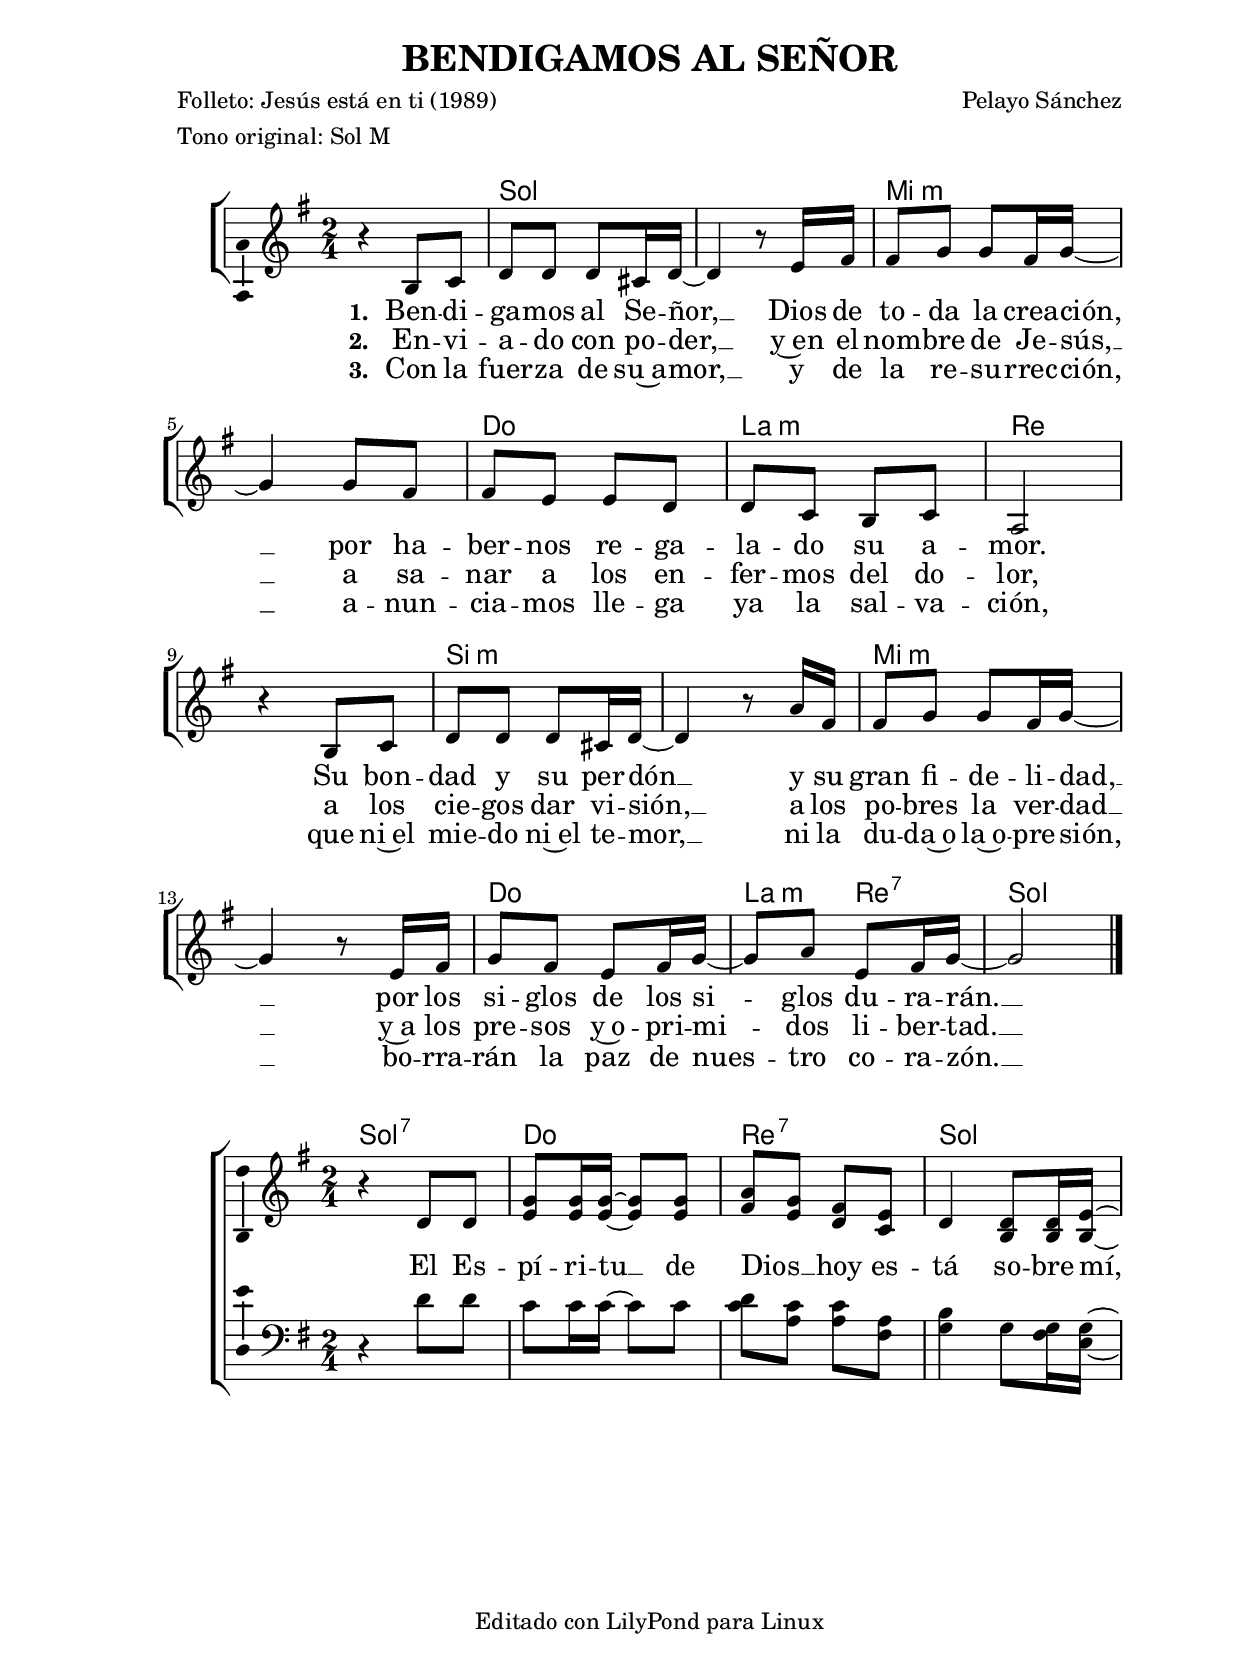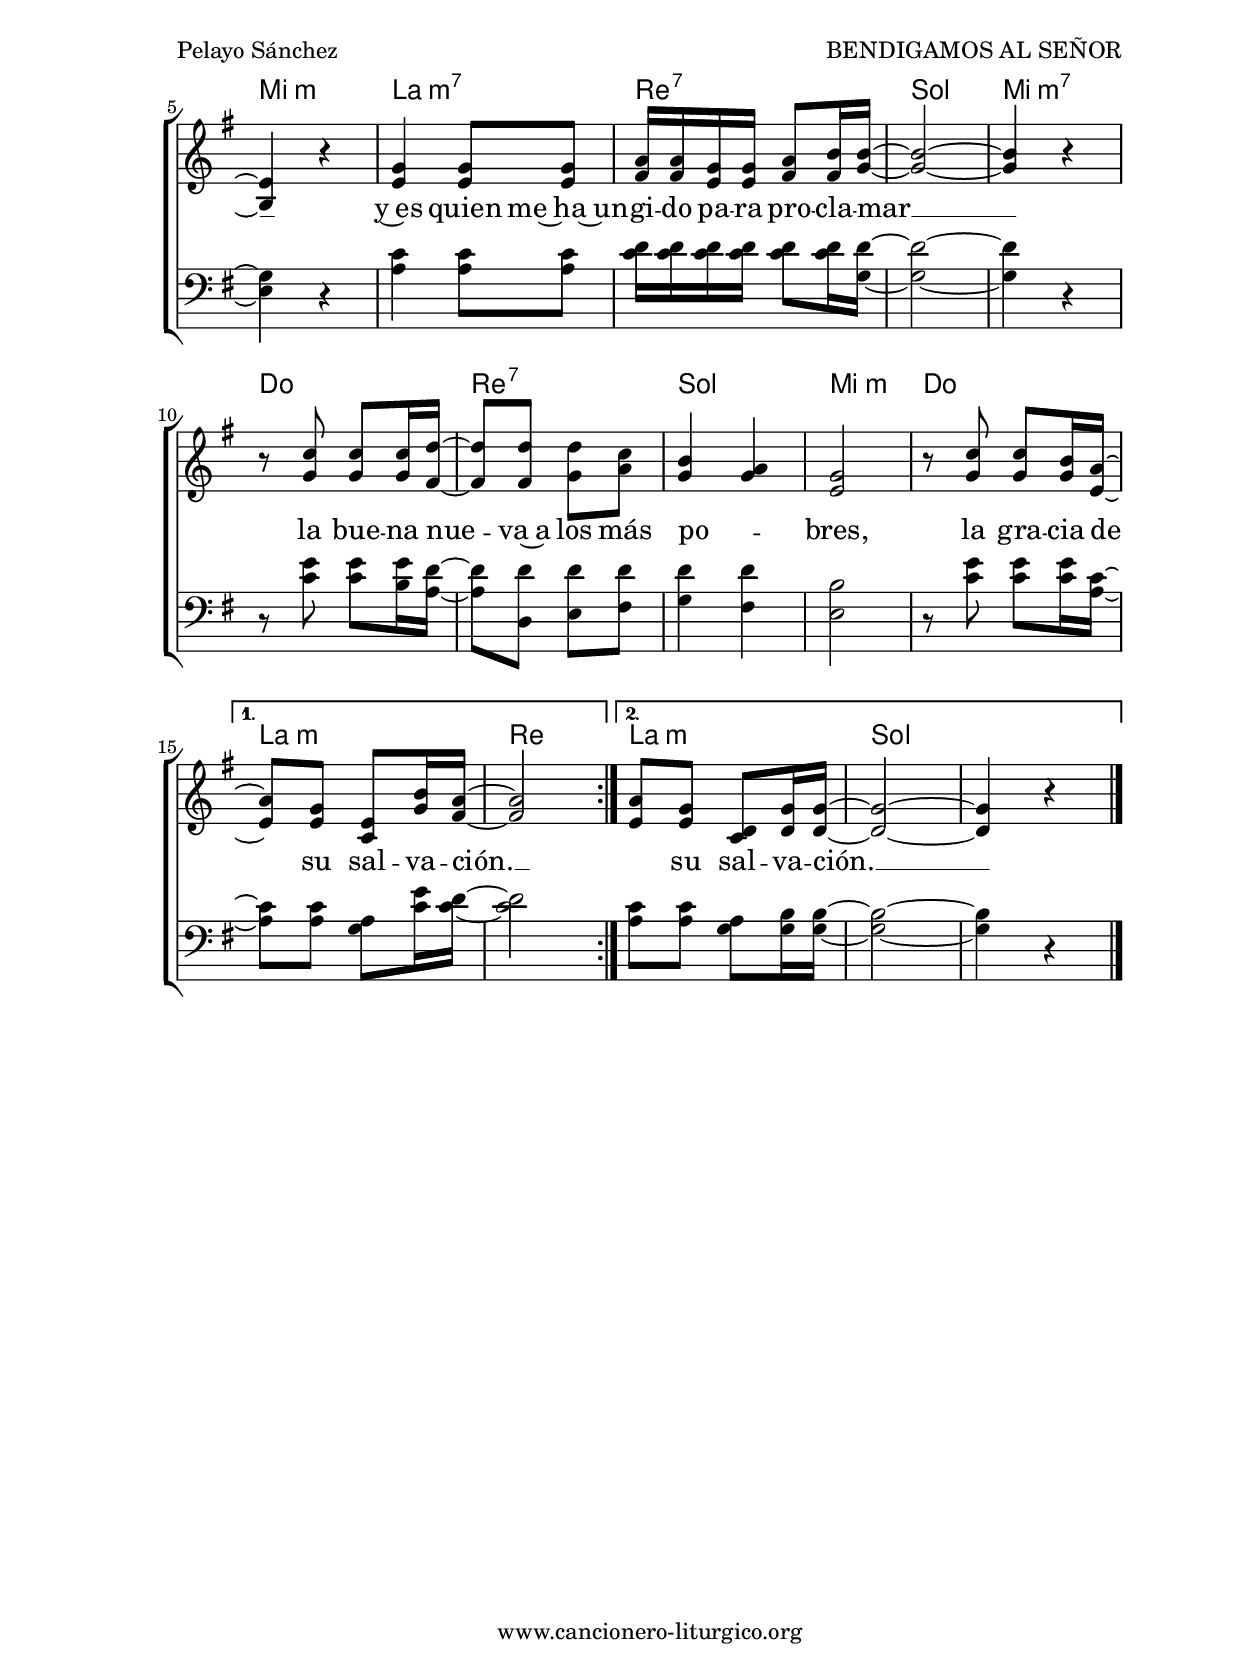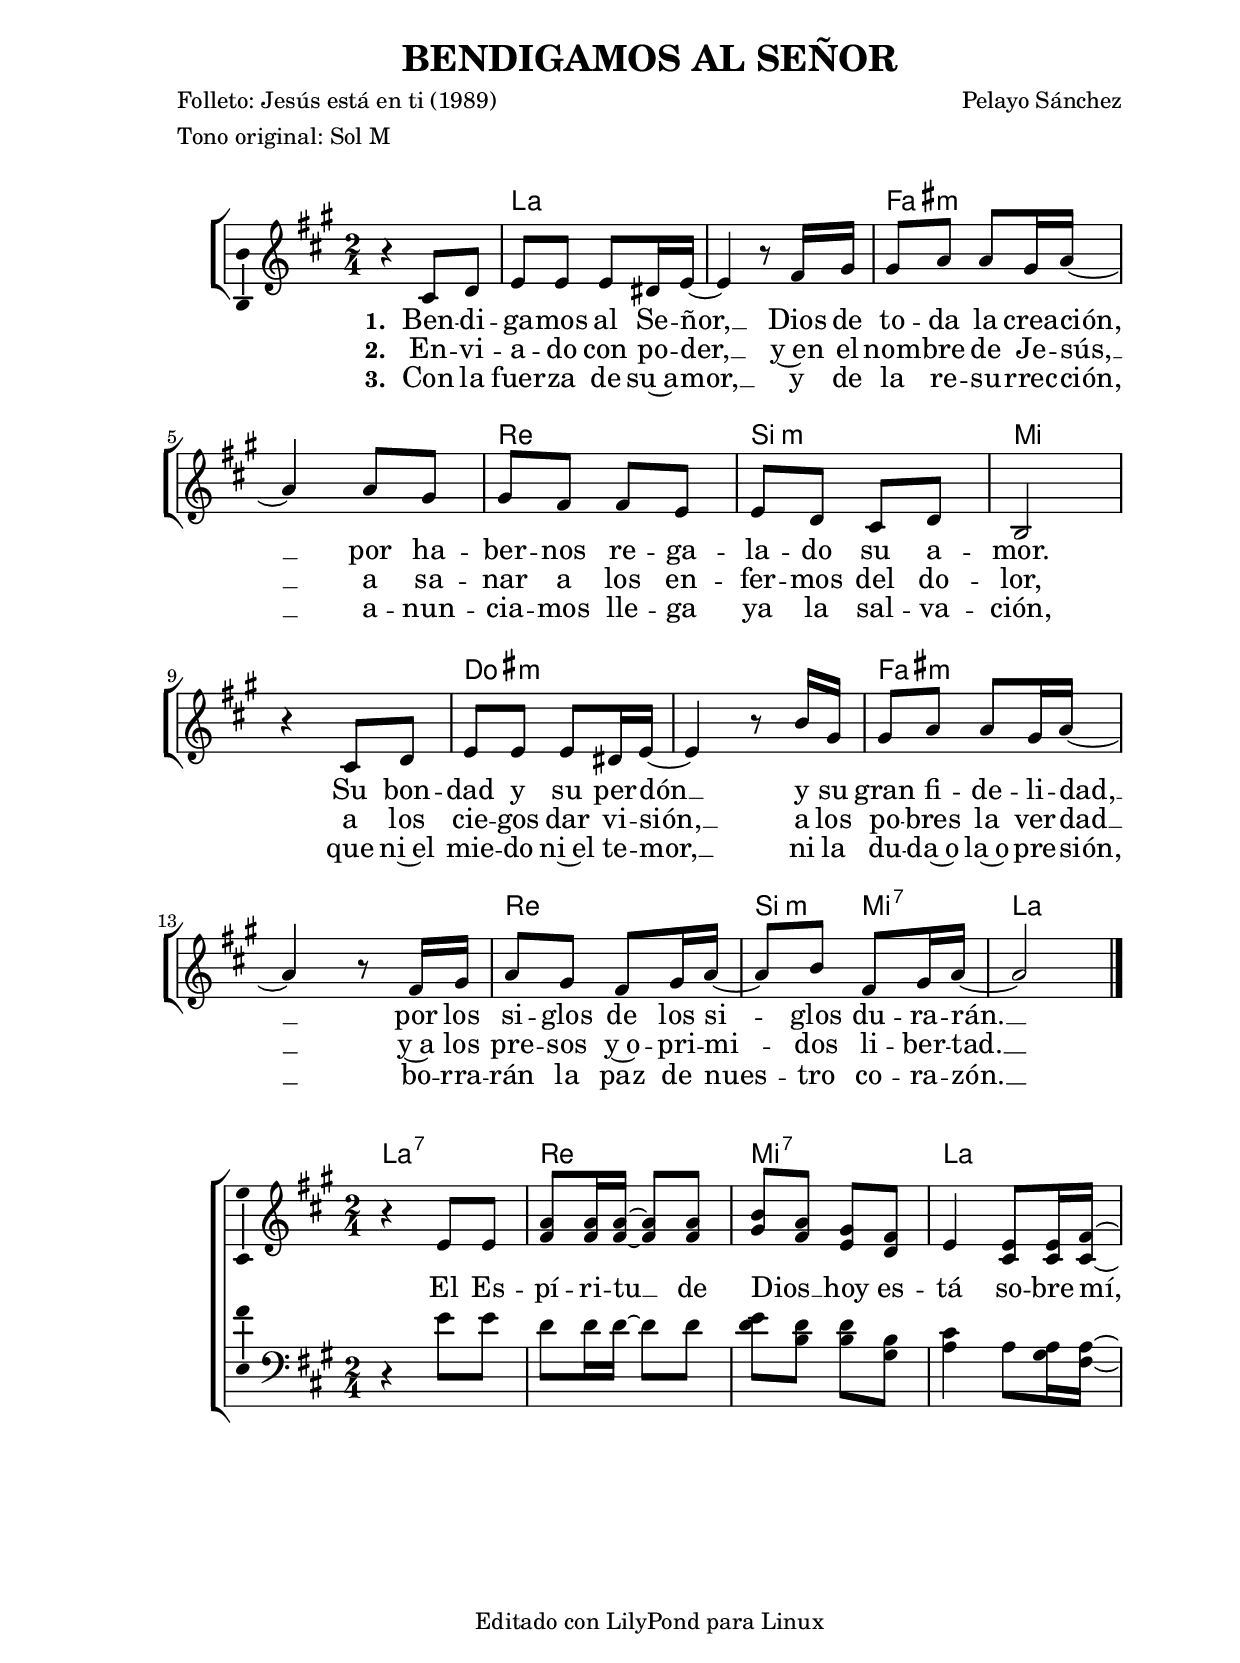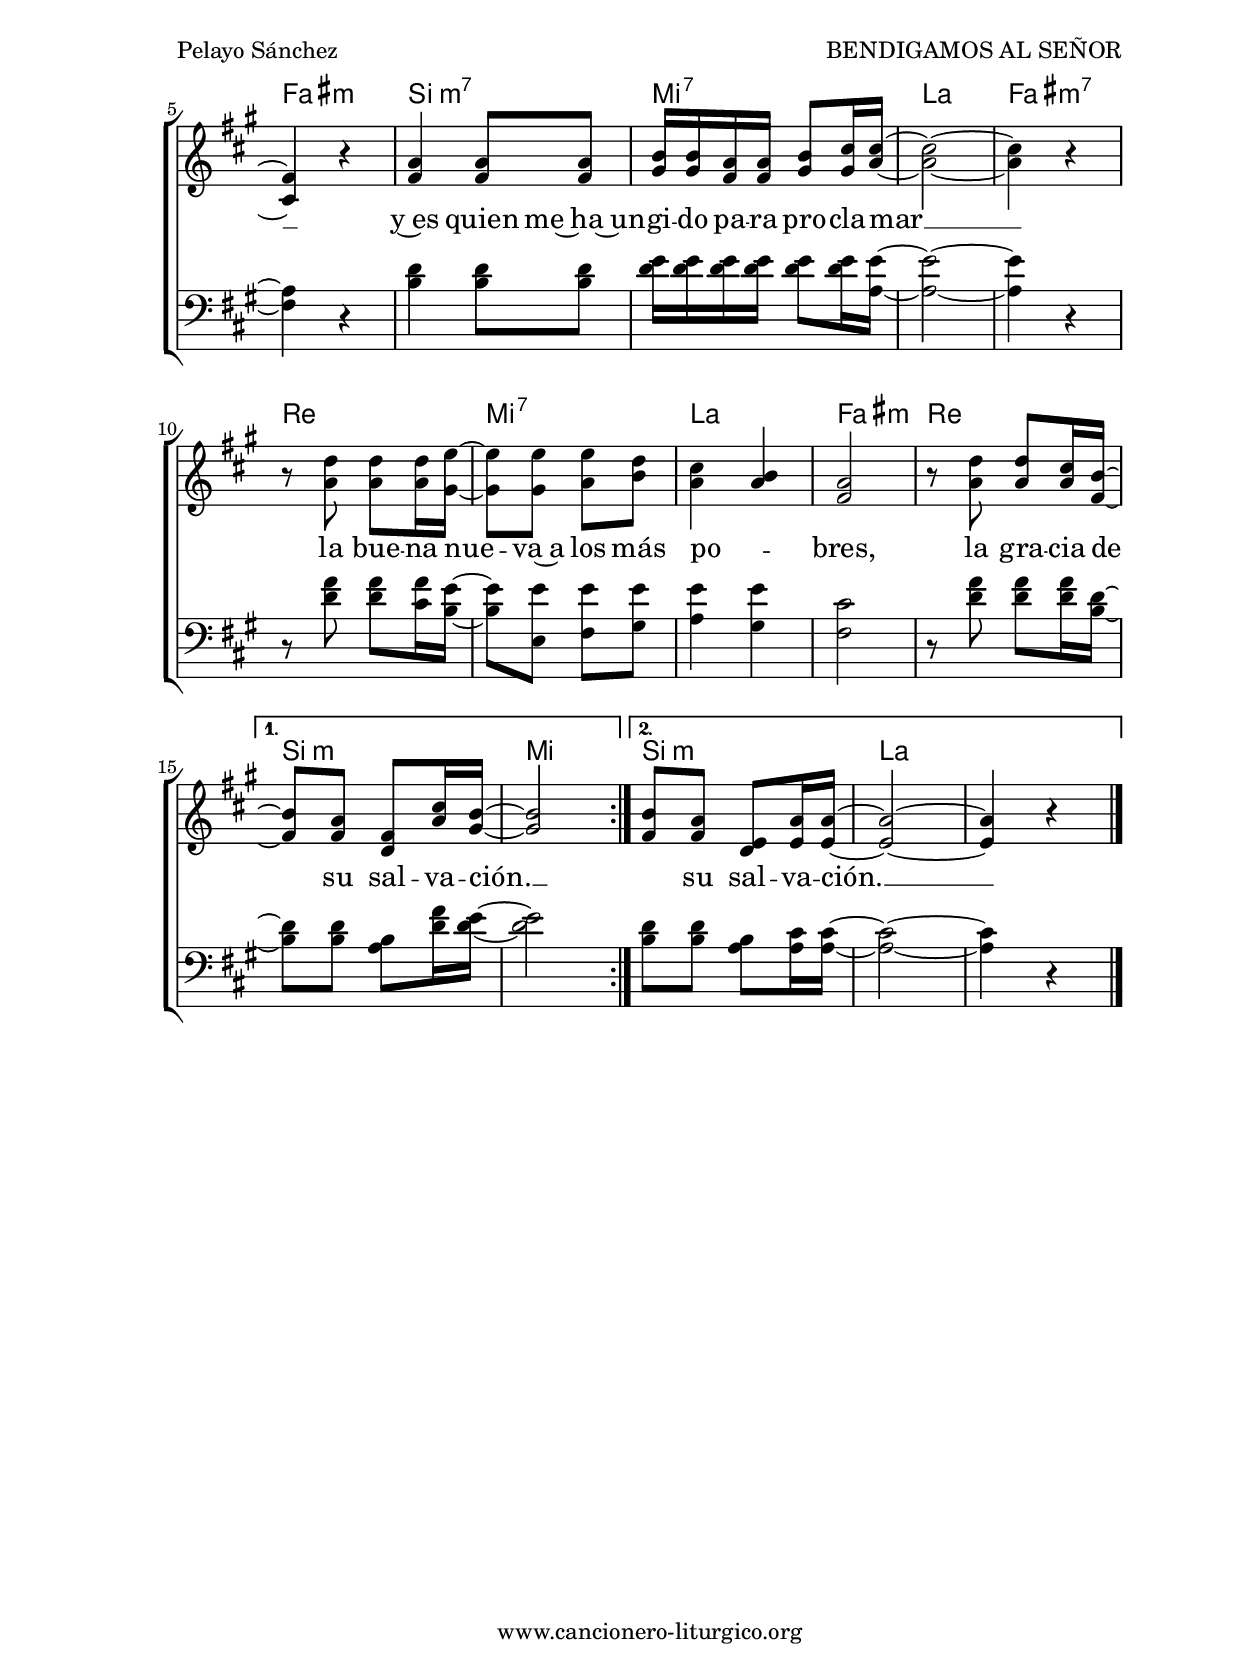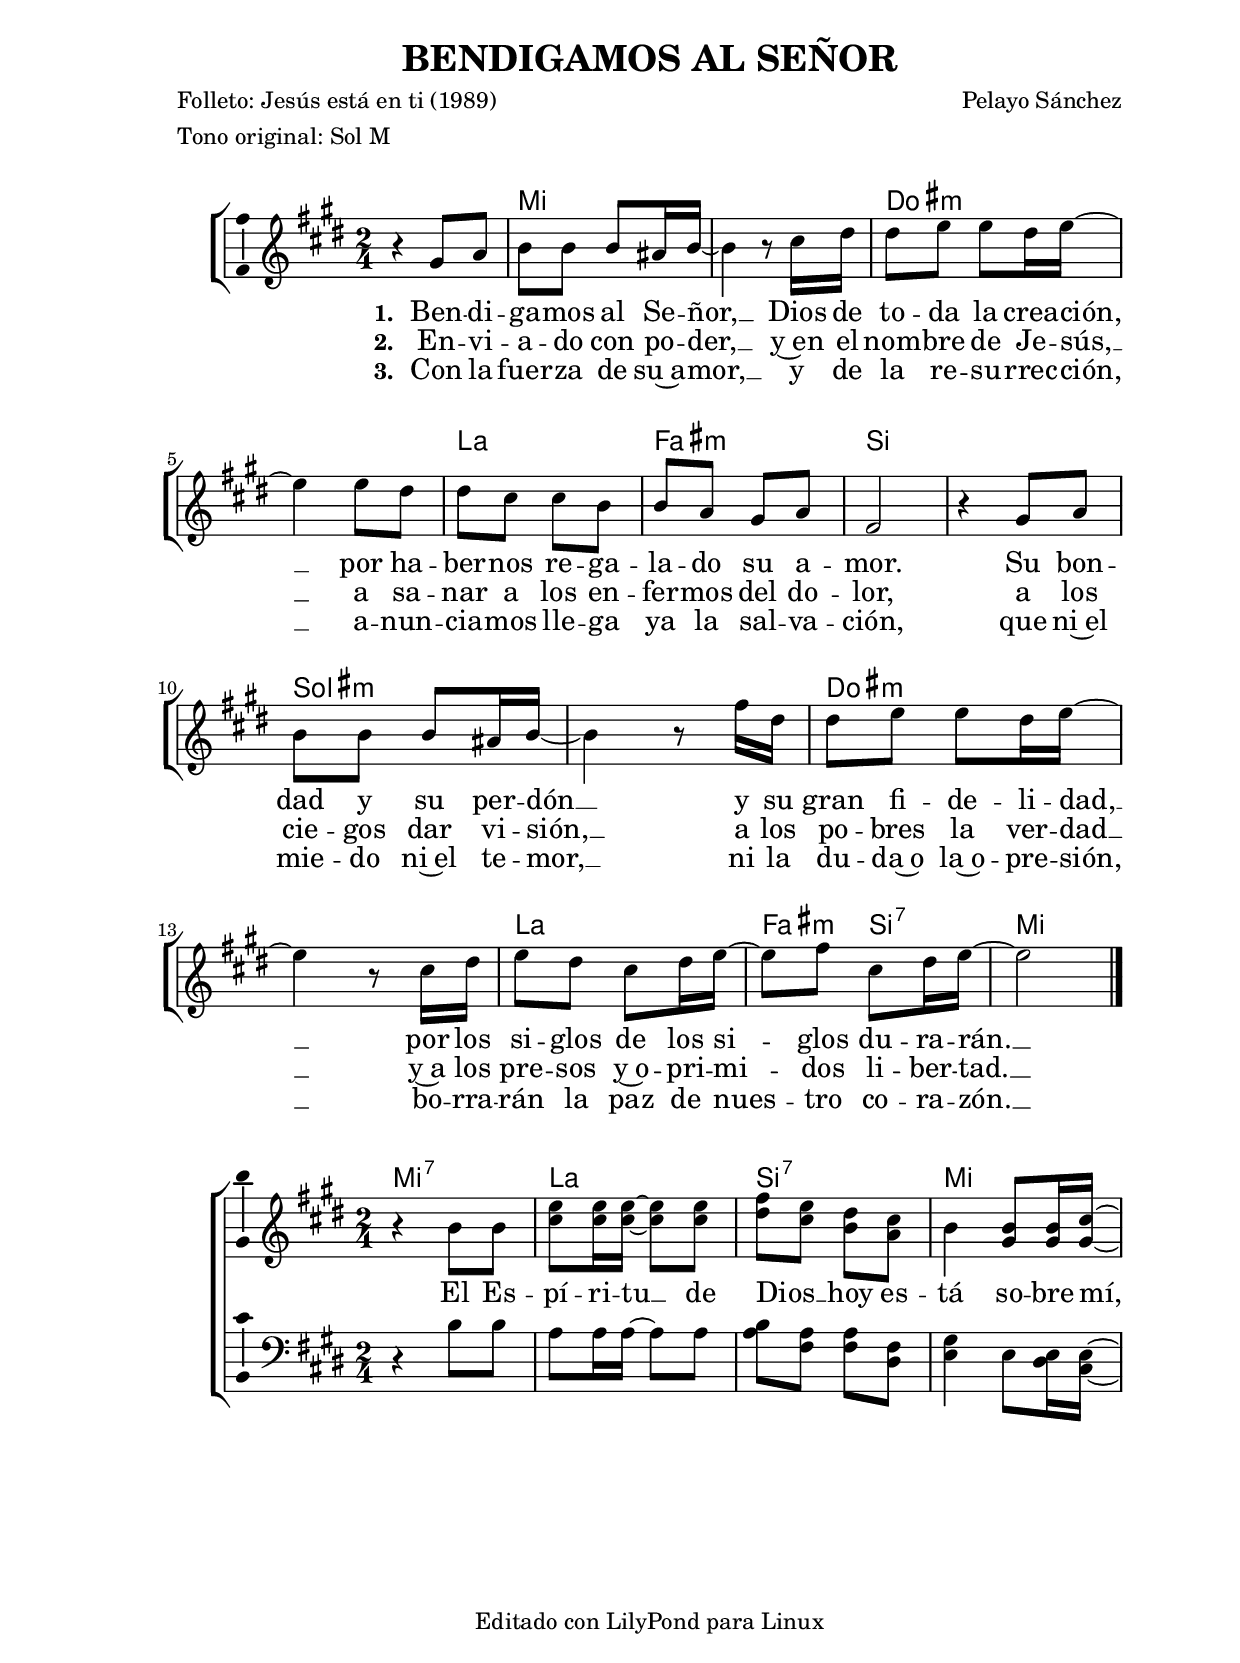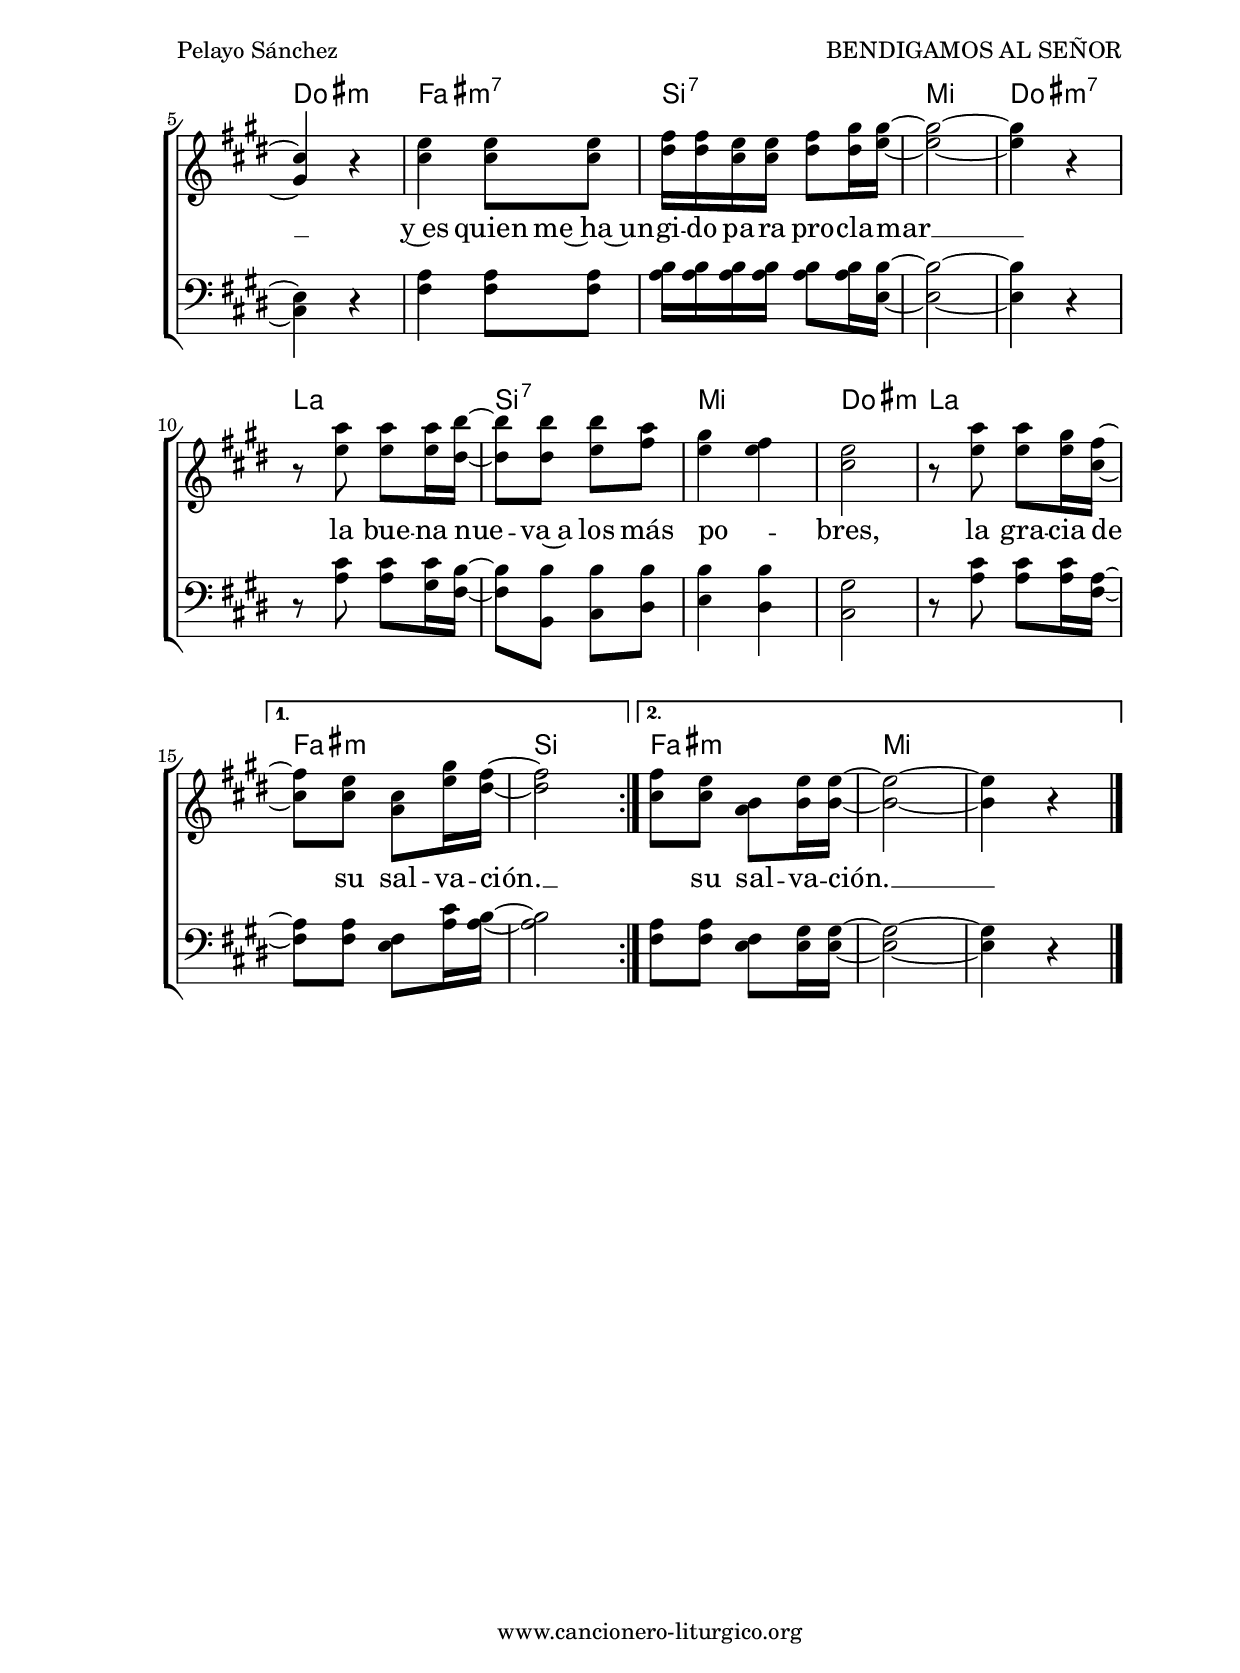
%
%para convertir .midi en .wav:
%timidity filename.midi -Ow -o finename.wav
%
%
%Para convertir de .wav a .mp3:
%lame -h -m j filename.wav
%
%
%para escuchar el midi:
%timidity nombrefichero.midi
%


%versión de lilypond para la que se ha escrito esta partitura:
\version "2.16.0"

	%Tamaño papel
	#(set-default-paper-size "a4")
	%Tamaño partitura
	#(set-global-staff-size 20)
	%No responde al pulsar sobre una nota
	#(ly:set-option 'point-and-click #f)

%parámetros del encabezamiento:
\header {
	title = "BENDIGAMOS AL SEÑOR"
	subtitle = ""
	composer = "Pelayo Sánchez"
	poet = "Folleto: Jesús está en ti (1989)"
	meter = "Tono original: Sol M"
	arranger = ""
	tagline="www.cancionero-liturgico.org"
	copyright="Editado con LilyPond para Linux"
	}

%parámetros asociados al papel:
\paper  {
	oddHeaderMarkup = \markup {\fill-line { \on-the-fly #not-first-page \fromproperty #'header:title \on-the-fly #not-first-page \fromproperty #'header:composer }}
	evenHeaderMarkup = \markup {\fill-line { \fromproperty #'header:composer \fromproperty #'header:title }}
	#(set-paper-size "a4")
	print-page-number = ##f
	first-page-number = 1
	print-first-page-number = ##f
%	head-separation = 3.0 \cm
	top-margin = 2.0 \cm
	bottom-margin = 0.5\cm
%%%	bottom-margin = -2.0\cm
	left-margin = 3.0 \cm
	line-width = 16.0 \cm 
	indent = 8\mm
	interscoreline = 2.\mm
	between-system-space = 15\mm
%	para que las partituras no llenen la hoja:
	ragged-bottom = ##t
%	idem para la última hoja:
	ragged-last-bottom = ##f
%	para que las partituras llenen el ancho del papel:
	ragged-last = ##f
	after-title-space = 2.5 \cm
%page-count=1
%system-count=8

	%Flexible Vertical Spacing
%	markup-markup-spacing =
%	#'((basic-distance . 15) (minimum-distance . 15) (padding . 3))
	markup-system-spacing =
	#'((basic-distance . 15) (minimum-distance . 15) (padding . 3))
	system-system-spacing =
	#'((basic-distance . 15) (minimum-distance . 15) (padding . 3))
	score-system-spacing =
	#'((basic-distance . 15) (minimum-distance . 15) (padding . 5))
%	top-system-spacing = % header
%	#'((basic-distance . 8) (minimum-distance . 0) (padding . 0))
%	top-markup-spacing =
%	#'((basic-distance . 20) (minimum-distance . 20) (padding . 0))
	last-bottom-spacing = % footer
	#'((basic-distance . 5) (minimum-distance . 5) (padding . 0))
%	score-markup-spacing =
%	#'((basic-distance . 16) (minimum-distance . 13) (padding . 0))

	}


%parámetros que afectan a toda la partitura:
global =  {
	%clave de sol (G):
	\clef G
%	\transpose g ees
	%armadura:
	\key g \major
	\tempo 4=100
	\set Score.tempoHideNote = ##t
	}


acordes = {
	\italianChords
	\chordmode {
%	\transpose g ees
{

s2
g2 s e:m s c a:m d s
b:m s e:m s c a4:m d:7 g2

}
}
}



melodia = 

%	\transpose g ees
{

\time 2/4

\relative c'{

r4 b8 c
d8 d d cis16 d~
d4 r8 e16 fis
fis8 g g fis16 g~
g4 g8 fis
fis8 e e d
d8 c b c
a2

r4 b8 c
d8 d d cis16 d~
d4 r8 a'16 fis
fis8 g g fis16 g~
g4 r8 e16 fis
g8 fis e fis16 g~
g8 a e fis16 g~
g2

\bar "|."
}
}


acordespoli = {
	\italianChords
	\chordmode {
%	\transpose g ees
{

\repeat volta 2 {
g2:7 c d:7 g e:m a:m7 d:7 g e:m7 c d:7 g e:m c
}

\alternative {
{
a2:m d
}
{
a2:m
%d s
%CORRIJO ERRATA EVIDENTE EN PARTITURA ORIGINAL
g s
}
}

}
}
}


melopoliuno = 

%	\transpose g ees
{

\time 2/4

\relative c'{

\repeat volta 2 {

<<

{
r4 d8 d
g8 g16 g~g8 g
a8 g fis e
d4 d8 d16 e~
e4 r4
g4 g8 g
a16 a g g a8 b16 b~
b2~
b4 r4
r8 c8 c c16 d~
d8 d d c
b4 a
g2
r8 c8 c b16 a~
}

{
s4 s8 s
e8 e16 e~e8 e
fis8 e d c
s4 b8 b16 b~
b4 s4
e4 e8 e
fis16 fis e e fis8 fis16 g~
g2~
g4 s4
s8 g8 g g16 fis~
fis8 fis g a
g4 g
e2
s8 g8 g g16 e~
}

>>

}

\alternative{
{
<<
{
a8 g e b'16 a~
a2
}
{
e8 e c g'16 fis~
fis2
}
>>
}
{
<<
{
a8 g d g16 g~
g2~
g4 r4
}
{
e8 e c d16 d~
d2~
d4 s4
}
>>
}
}

\bar "|."
}
}


melopolidos = 

%	\transpose g ees
{

%clave de fa (F):
\clef F

\time 2/4

\relative c'{

\repeat volta 2 {

<<

{
r4 d8 d
c8 c16 c~c8 c
d8 c c a
b4 g8 g16 g~
g4 r4
c4 c8 c
d16 d d d d8 d16 d~
d2~
d4 r4
r8 e8 e e16 d~
d8 d d d
d4 d
b2
r8 e8 e e16 c~
}

{
s4 s8 s
s8 s16 s s8 s
c8 a a fis
g4 s8 fis16 e~
e4 s4
a4 a8 a
c16 c c c c8 c16 g~
g2~
g4 s4
s8 c8 c b16 a~
a8 d, e fis
g4 fis
e2
s8 c'8 c c16 a~
}

>>

}

\alternative{
{
<<
{
c8 c a e'16 d~
d2
}
{
a8 a g c16 c~
c2
}
>>
}
{
<<
{
%c8 c a a16 a~
%a2~
%a4 r4
%CORRIJO ERRATA EVIDENTE EN PARTITURA ORIGINAL
c8 c a b16 b~
b2~
b4 r4
}
{
%a8 a g fis16 fis~
%fis2~
%fis4 r4
%CORRIJO ERRATA EVIDENTE EN PARTITURA ORIGINAL
a8 a g g16 g~
g2~
g4 r4
}
>>
}
}


\bar "|."
}
}


texto = \lyricmode {
\set stanza =#"1. " Ben -- di -- ga -- mos al Se -- ñor, __
Dios de to -- da la crea -- ción, __
por ha -- ber -- nos re -- ga -- la -- do su a -- mor.
Su bon -- dad y su per -- dón __
y su gran fi -- de -- li -- dad, __
por los si -- glos de los si -- glos du -- ra -- rán. __

	}

textodos = \lyricmode {
\set stanza =#"2. " En -- vi -- a -- do con po -- der, __
y~en el nom -- bre de Je -- sús, __
a sa -- nar a los en -- fer -- mos del do -- lor,
a los cie -- gos dar vi -- sión, __
a los po -- bres la ver -- dad __
y~a los pre -- sos y~o -- pri -- mi -- dos li -- ber -- tad. __

}

textotres = \lyricmode {
\set stanza =#"3. " Con la fuer -- za de su~a -- mor, __
y de la re -- su -- rrec -- ción, __
a -- nun -- cia -- mos lle -- ga ya la sal -- va -- ción,
que ni~el mie -- do ni~el te -- mor, __
ni la du -- da~o la~o -- pre -- sión, __
bo -- rra -- rán la paz de nues -- tro co -- ra -- zón. __

}

textopoliuno = \lyricmode {
El Es -- pí -- ri -- tu __ de Dios __ _
hoy es -- tá so -- bre mí, __
y~es quien me~ha~un -- gi -- do pa -- ra pro -- cla -- mar __
la bue -- na nue -- va~a los más po -- _ bres,
la gra -- cia de su sal -- va -- ción. __

"  " su sal -- va -- ción. __

	}


acordesStaff = \context ChordNames = acordesStaff <<
	\set chordChanges = ##t
	\acordes
	>>

acordespoliStaff = \context ChordNames = acordespoliStaff <<
	\set chordChanges = ##t
	\acordespoli
	>>

vozStaff = \context Voice = vozStaff
\with {\consists "Ambitus_engraver"}
<<
%	\set Staff.instrumentName = ""
%	\set Staff.shortInstrumentName = ""
%	\set Staff.midiInstrument = #"clarinet"
%	\set Staff.midiInstrument = #"cello"
	\set Staff.midiInstrument = #"flute"
%	\set Staff.midiInstrument = #"electric guitar (jazz)"
%	\set Staff.midiInstrument = #"english horn"
%	\set Staff.midiInstrument = #"violin"
%	\set Staff.midiInstrument = #"glockenspiel"
	\set Staff.midiMinimumVolume = #0.7
	\set Staff.midiMaximumVolume = #0.9
	\global
	\melodia
	>>

vozpoliunoStaff = \context Voice = vozpoliunoStaff
\with {\consists "Ambitus_engraver"}
<<
%	\set Staff.instrumentName = ""
%	\set Staff.shortInstrumentName = ""
%	\set Staff.midiInstrument = #"clarinet"
%	\set Staff.midiInstrument = #"cello"
	\set Staff.midiInstrument = #"flute"
%	\set Staff.midiInstrument = #"electric guitar (jazz)"
%	\set Staff.midiInstrument = #"english horn"
%	\set Staff.midiInstrument = #"violin"
%	\set Staff.midiInstrument = #"glockenspiel"
	\set Staff.midiMinimumVolume = #0.7
	\set Staff.midiMaximumVolume = #0.9
	\global
	\melopoliuno
	>>

vozpolidosStaff = \context Voice = vozpolidosStaff
\with {\consists "Ambitus_engraver"}
<<
%	\set Staff.instrumentName = ""
%	\set Staff.shortInstrumentName = ""
%	\set Staff.midiInstrument = #"clarinet"
%	\set Staff.midiInstrument = #"cello"
	\set Staff.midiInstrument = #"flute"
%	\set Staff.midiInstrument = #"electric guitar (jazz)"
%	\set Staff.midiInstrument = #"english horn"
%	\set Staff.midiInstrument = #"violin"
%	\set Staff.midiInstrument = #"glockenspiel"
	\set Staff.midiMinimumVolume = #0.7
	\set Staff.midiMaximumVolume = #0.9
	\global
	\melopolidos
	>>


textoStaff = \context Lyrics = textoStaff <<
	\lyricsto vozStaff \texto
	>>

textodosStaff = \context Lyrics = textodosStaff <<
	\lyricsto vozStaff \textodos
	>>

textotresStaff = \context Lyrics = textotresStaff <<
	\lyricsto vozStaff \textotres
	>>

textopoliunoStaff = \context Lyrics = textopoliunoStaff <<
	\lyricsto vozpoliunoStaff \textopoliuno
	>>


\book {
	\score {
		\context ChoirStaff {
			\override StaffGroup.SystemStartBracket #'collapse-height = #1
			\override Score.SystemStartBar #'collapse-height = #1
			<<
			\acordesStaff
			\vozStaff
			\textoStaff
			\textodosStaff
			\textotresStaff
			>>
			}
		\layout {
	    		\context {
				\Lyrics
				\override LyricText #'font-size = #2
				}
	   		 \context {
				\Score
				\override StaffSymbol #'staff-space = #(magstep +3)
				}
			}
		}
	\score {
		\context ChoirStaff {
%			\override StaffGroup.SystemStartBracket #'collapse-height = #1
%			\override Score.SystemStartBar #'collapse-height = #1
			<<
			\acordespoliStaff
			\vozpoliunoStaff
			\textopoliunoStaff
			\vozpolidosStaff
			>>
			}
		\layout {
	    		\context {
				\Lyrics
				\override LyricText #'font-size = #2
				}
	   		 \context {
				\Score
				\override StaffSymbol #'staff-space = #(magstep +3)
				}
			}
		}
	\score {
		\unfoldRepeats
		\context ChoirStaff {
			<<
			\acordesStaff
			\vozStaff
			>>
			<<
			\acordespoliStaff
			\vozpoliunoStaff
			\vozpolidosStaff
			>>
			}
		\midi {
	  		\context {
	  			\Score
				tempoWholesPerMinute = #(ly:make-moment 70 4)
				}
			}
		}
	}



#(define output-suffix "C")
\book {
	\score {
		\context ChoirStaff {
			\override StaffGroup.SystemStartBracket #'collapse-height = #1
			\override Score.SystemStartBar #'collapse-height = #1
\transpose c d
			<<
			\acordesStaff
			\vozStaff
			\textoStaff
			\textodosStaff
			\textotresStaff
			>>
			}
		\layout {
	    		\context {
				\Lyrics
				\override LyricText #'font-size = #2
				}
	   		 \context {
				\Score
				\override StaffSymbol #'staff-space = #(magstep +3)
				}
			}
		}
	\score {
		\context ChoirStaff {
%			\override StaffGroup.SystemStartBracket #'collapse-height = #1
%			\override Score.SystemStartBar #'collapse-height = #1
\transpose c d
			<<
			\acordespoliStaff
			\vozpoliunoStaff
			\textopoliunoStaff
			\vozpolidosStaff
			>>
			}
		\layout {
	    		\context {
				\Lyrics
				\override LyricText #'font-size = #2
				}
	   		 \context {
				\Score
				\override StaffSymbol #'staff-space = #(magstep +3)
				}
			}
		}
	}

#(define output-suffix "S")
\book {
	\score {
		\context ChoirStaff {
			\override StaffGroup.SystemStartBracket #'collapse-height = #1
			\override Score.SystemStartBar #'collapse-height = #1
\transpose c a
			<<
			\acordesStaff
			\vozStaff
			\textoStaff
			\textodosStaff
			\textotresStaff
			>>
			}
		\layout {
	    		\context {
				\Lyrics
				\override LyricText #'font-size = #2
				}
	   		 \context {
				\Score
				\override StaffSymbol #'staff-space = #(magstep +3)
				}
			}
		}
	\score {
		\context ChoirStaff {
%			\override StaffGroup.SystemStartBracket #'collapse-height = #1
%			\override Score.SystemStartBar #'collapse-height = #1
\transpose c a
			<<
			\acordespoliStaff
			\vozpoliunoStaff
			\textopoliunoStaff
\transpose a a,
			\vozpolidosStaff
			>>
			}
		\layout {
	    		\context {
				\Lyrics
				\override LyricText #'font-size = #2
				}
	   		 \context {
				\Score
				\override StaffSymbol #'staff-space = #(magstep +3)
				}
			}
		}
	}


